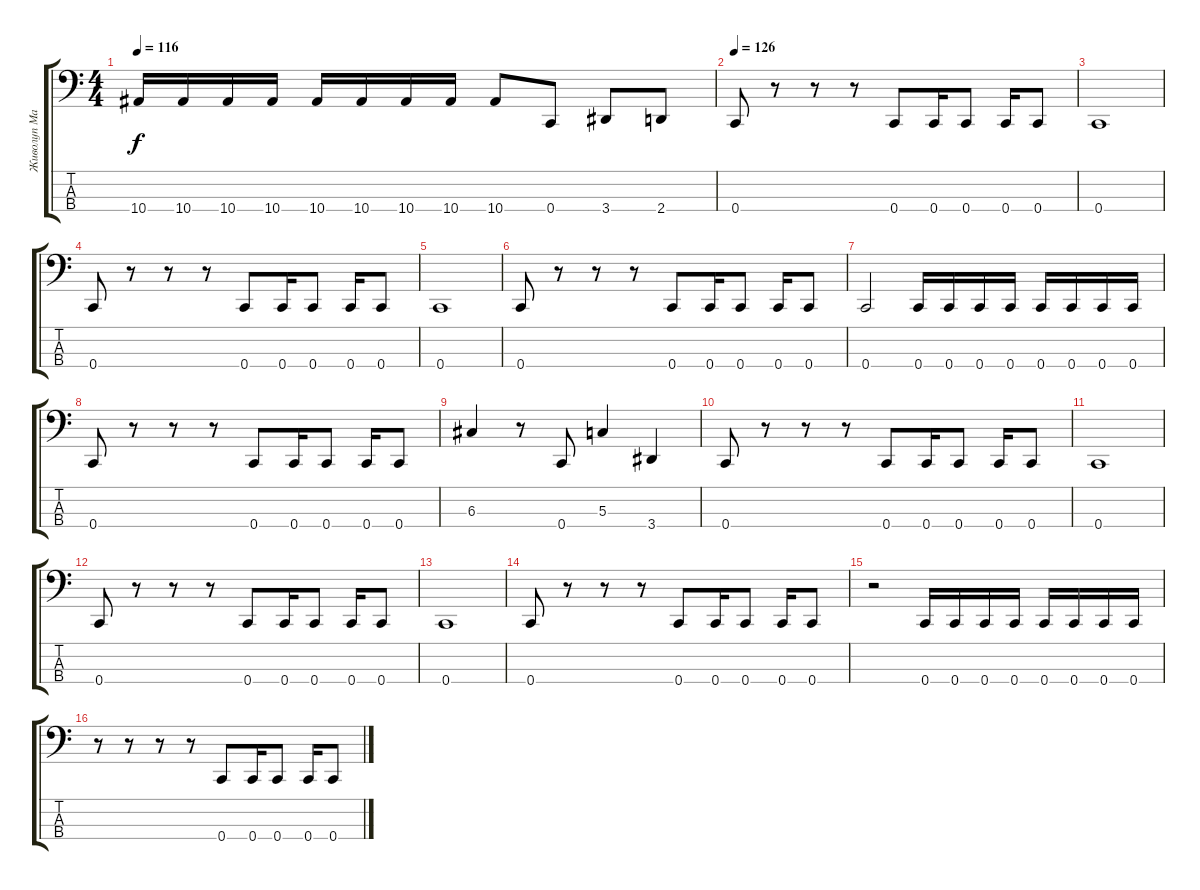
\track ("Живолуп Максим" "Живолуп Ма") {instrument electricbassfinger}
\staff {score tabs}
\tuning (F2 C2 G1 C1) {hide}
\ts (4 4)
\tempo 116
\clef f4
\ks c
10.4.16{dy f} 10.4.16 10.4.16 10.4.16 10.4.16 10.4.16 10.4.16 10.4.16 10.4.8 0.4.8 3.4.8 2.4.8 |
\tempo 126
0.4.8 r.8 r.8 r.8 0.4.8 0.4.16 0.4.8 0.4.16 0.4.8 |
0.4.1 |
0.4.8 r.8 r.8 r.8 0.4.8 0.4.16 0.4.8 0.4.16 0.4.8 |
0.4.1 |
0.4.8 r.8 r.8 r.8 0.4.8 0.4.16 0.4.8 0.4.16 0.4.8 |
0.4.2 0.4.16 0.4.16 0.4.16 0.4.16 0.4.16 0.4.16 0.4.16 0.4.16 |
0.4.8 r.8 r.8 r.8 0.4.8 0.4.16 0.4.8 0.4.16 0.4.8 |
6.3.4 r.8 0.4.8 5.3.4 3.4.4 |
0.4.8 r.8 r.8 r.8 0.4.8 0.4.16 0.4.8 0.4.16 0.4.8 |
0.4.1 |
0.4.8 r.8 r.8 r.8 0.4.8 0.4.16 0.4.8 0.4.16 0.4.8 |
0.4.1 |
0.4.8 r.8 r.8 r.8 0.4.8 0.4.16 0.4.8 0.4.16 0.4.8 |
r.2 0.4.16 0.4.16 0.4.16 0.4.16 0.4.16 0.4.16 0.4.16 0.4.16 |
r.8 r.8 r.8 r.8 0.4.8 0.4.16 0.4.8 0.4.16 0.4.8
